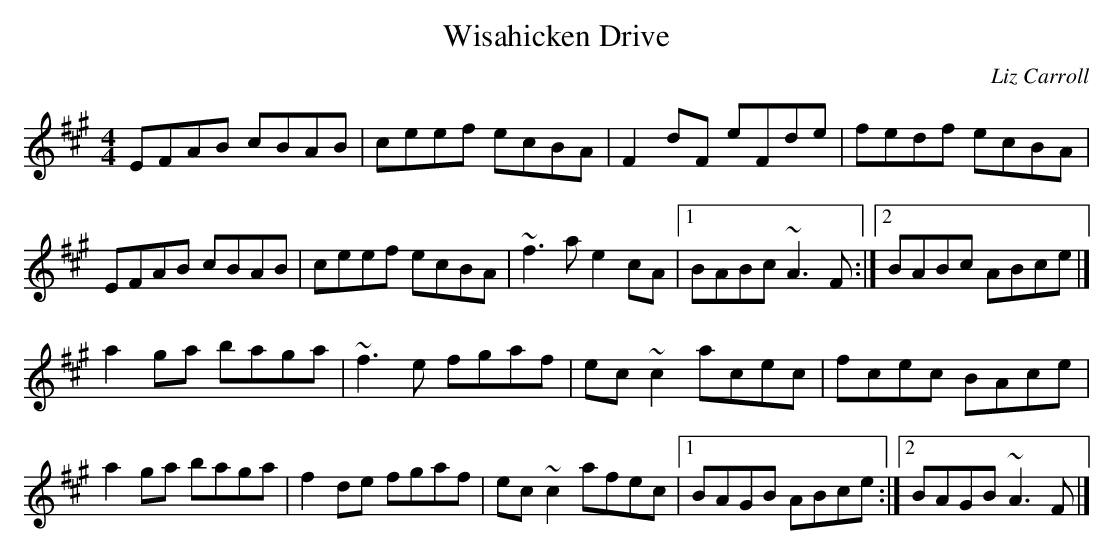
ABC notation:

X:1
T:Wisahicken Drive
L:1/8
C:Liz Carroll
M:4/4
K:A
EFAB cBAB|ceef ecBA|F2dF eFde|fedf ecBA|
EFAB cBAB|ceef ecBA|~f3a e2cA|1 BABc ~A3F:|2 BABc ABce|]
a2ga baga|~f3e fgaf|ec~c2 acec| fcec BAce|
a2ga baga|f2de fgaf|ec~c2 afec|1 BAGB ABce:|2 BAGB ~A3F|]
